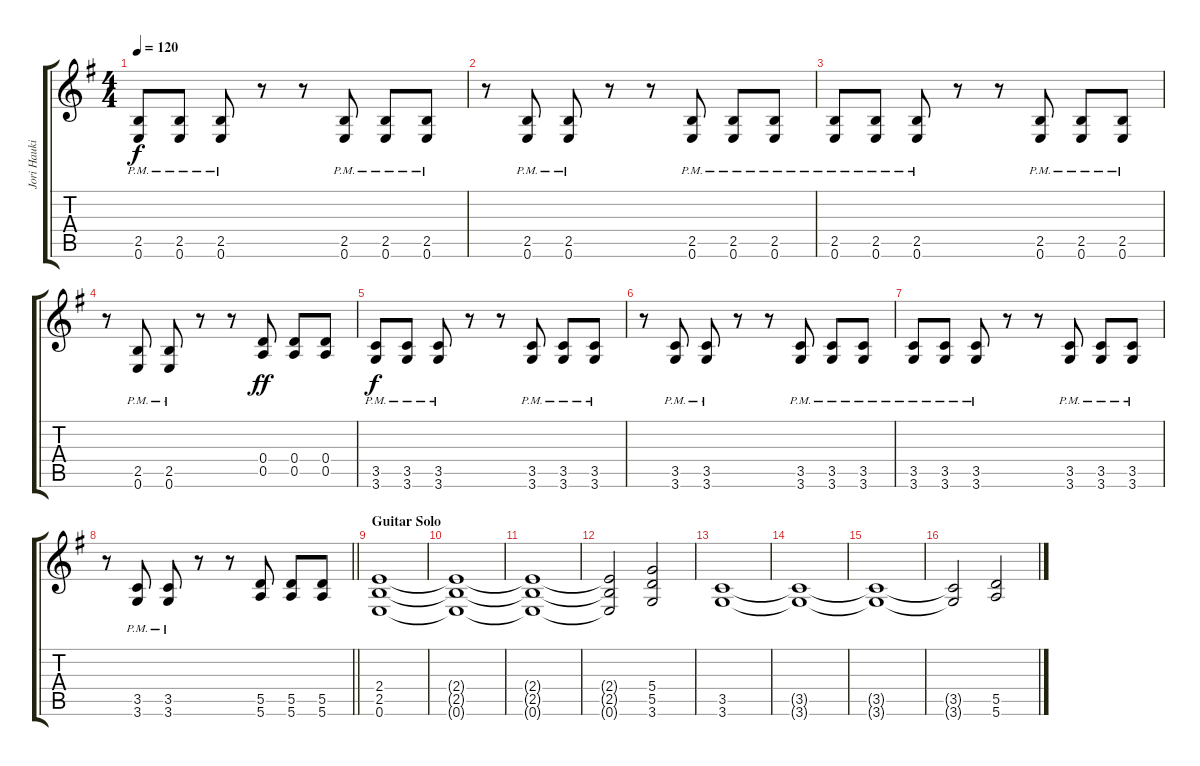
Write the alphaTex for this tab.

\track ("Jori Haukio (guitar)" "Jori Hauki") {instrument distortionguitar}
\staff {score tabs}
\tuning (E4 B3 G3 D3 A2 E2) {hide}
\ts (4 4)
\tempo 120
\clef g2
\ks eminor
(2.5{pm} 0.6{pm}).8{dy f} (2.5{pm} 0.6{pm}).8 (2.5{pm} 0.6{pm}).8 r.8 r.8 (2.5{pm} 0.6{pm}).8 (2.5{pm} 0.6{pm}).8 (2.5{pm} 0.6{pm}).8 |
r.8 (2.5{pm} 0.6{pm}).8 (2.5{pm} 0.6{pm}).8 r.8 r.8 (2.5{pm} 0.6{pm}).8 (2.5{pm} 0.6{pm}).8 (2.5{pm} 0.6{pm}).8 |
(2.5{pm} 0.6{pm}).8 (2.5{pm} 0.6{pm}).8 (2.5{pm} 0.6{pm}).8 r.8 r.8 (2.5{pm} 0.6{pm}).8 (2.5{pm} 0.6{pm}).8 (2.5{pm} 0.6{pm}).8 |
r.8 (2.5{pm} 0.6{pm}).8 (2.5{pm} 0.6{pm}).8 r.8 r.8 (0.4 0.5).8{dy ff} (0.4 0.5).8 (0.4 0.5).8 |
(3.5{pm} 3.6{pm}).8{dy f} (3.5{pm} 3.6{pm}).8 (3.5{pm} 3.6{pm}).8 r.8 r.8 (3.5{pm} 3.6{pm}).8 (3.5{pm} 3.6{pm}).8 (3.5{pm} 3.6{pm}).8 |
r.8 (3.5{pm} 3.6{pm}).8 (3.5{pm} 3.6{pm}).8 r.8 r.8 (3.5{pm} 3.6{pm}).8 (3.5{pm} 3.6{pm}).8 (3.5{pm} 3.6{pm}).8 |
(3.5{pm} 3.6{pm}).8 (3.5{pm} 3.6{pm}).8 (3.5{pm} 3.6{pm}).8 r.8 r.8 (3.5{pm} 3.6{pm}).8 (3.5{pm} 3.6{pm}).8 (3.5{pm} 3.6{pm}).8 |
\barLineRight lightlight
r.8 (3.5{pm} 3.6{pm}).8 (3.5{pm} 3.6{pm}).8 r.8 r.8 (5.5 5.6).8 (5.5 5.6).8 (5.5 5.6).8 |
\section ("" "Guitar Solo")
(2.4 2.5 0.6).1 |
(2.4{t} 2.5{t} 0.6{t}).1 |
(2.4{t} 2.5{t} 0.6{t}).1 |
(2.4{t} 2.5{t} 0.6{t}).2 (5.4 5.5 3.6).2 |
(3.5 3.6).1 |
(3.5{t} 3.6{t}).1 |
(3.5{t} 3.6{t}).1 |
(3.5{t} 3.6{t}).2 (5.5 5.6).2
